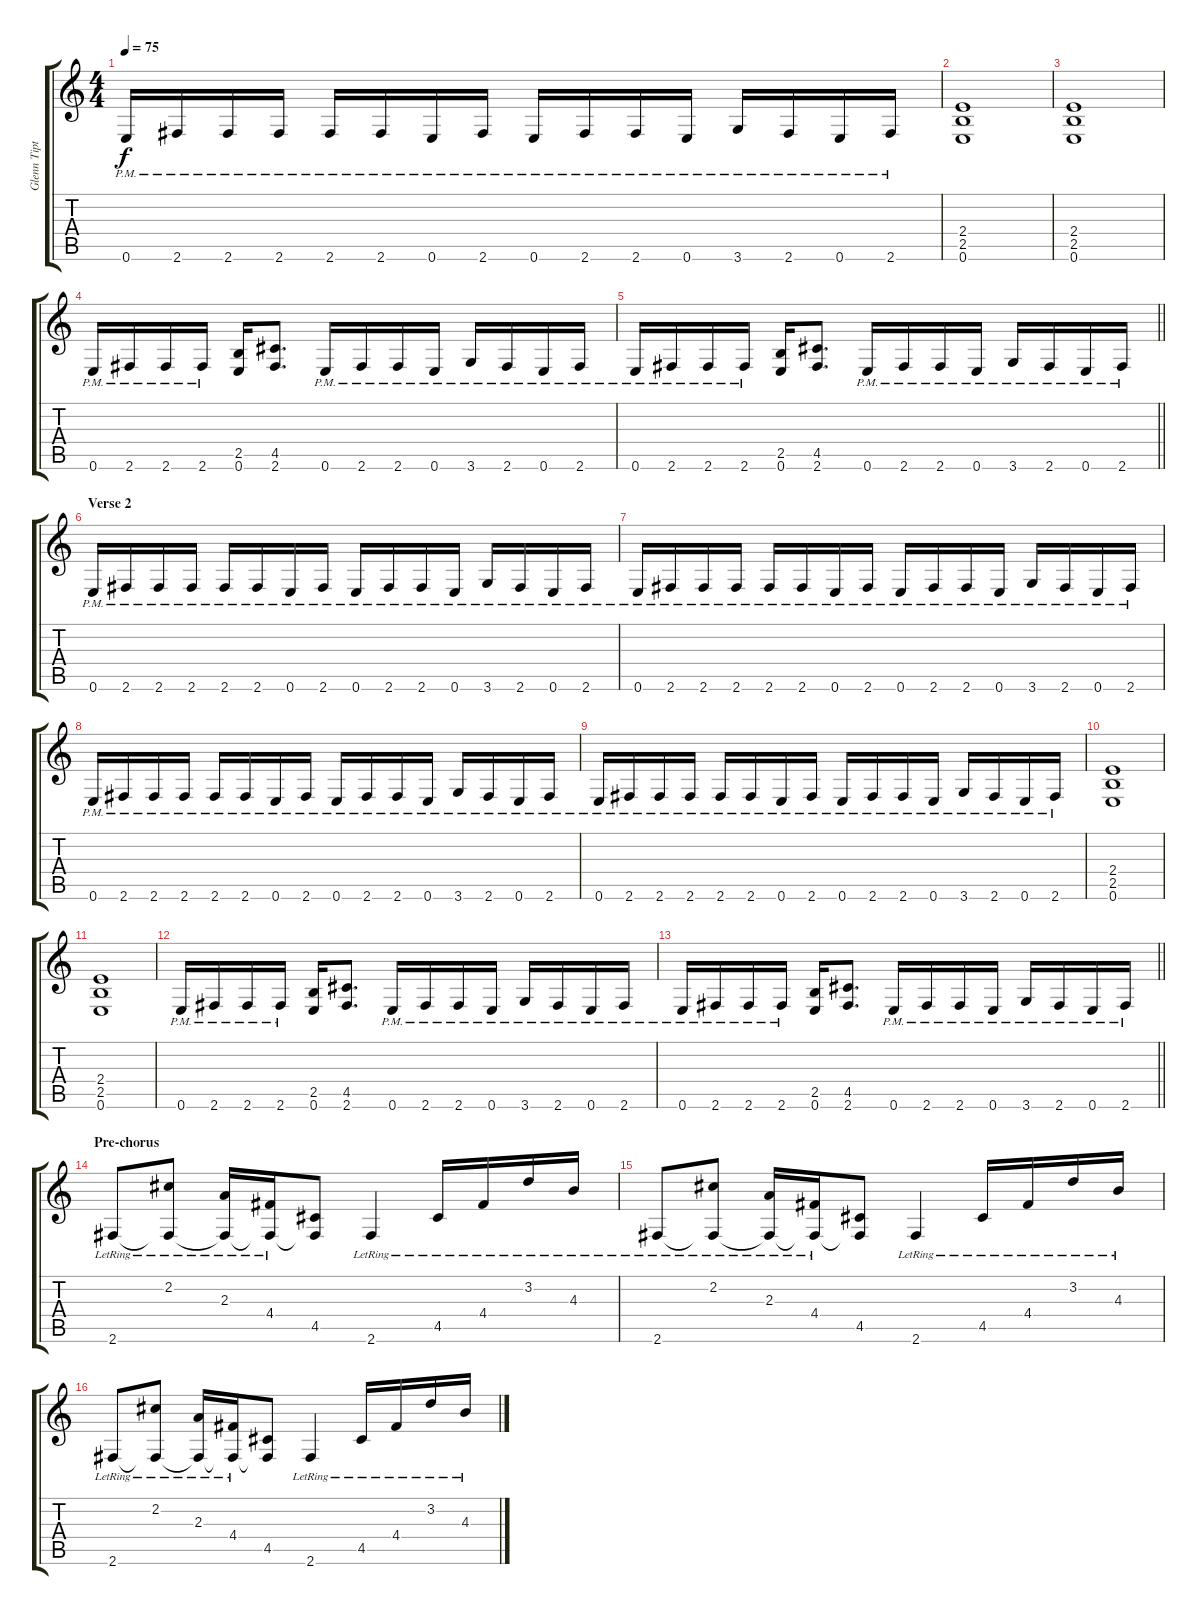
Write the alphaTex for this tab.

\track ("Glenn Tipton" "Glenn Tipt") {instrument distortionguitar}
\staff {score tabs}
\tuning (E4 B3 G3 D3 A2 E2) {hide}
\ts (4 4)
\tempo 75
\clef g2
\ks c
0.6{pm}.16{dy f} 2.6{pm}.16 2.6{pm}.16 2.6{pm}.16 2.6{pm}.16 2.6{pm}.16 0.6{pm}.16 2.6{pm}.16 0.6{pm}.16 2.6{pm}.16 2.6{pm}.16 0.6{pm}.16 3.6{pm}.16 2.6{pm}.16 0.6{pm}.16 2.6{pm}.16 |
(2.4 2.5 0.6).1 |
(2.4 2.5 0.6).1 |
0.6{pm}.16 2.6{pm}.16 2.6{pm}.16 2.6{pm}.16 (2.5 0.6).16 (4.5 2.6).8{d} 0.6{pm}.16 2.6{pm}.16 2.6{pm}.16 0.6{pm}.16 3.6{pm}.16 2.6{pm}.16 0.6{pm}.16 2.6{pm}.16 |
\barLineRight lightlight
0.6{pm}.16 2.6{pm}.16 2.6{pm}.16 2.6{pm}.16 (2.5 0.6).16 (4.5 2.6).8{d} 0.6{pm}.16 2.6{pm}.16 2.6{pm}.16 0.6{pm}.16 3.6{pm}.16 2.6{pm}.16 0.6{pm}.16 2.6{pm}.16 |
\section ("" "Verse 2")
0.6{pm}.16 2.6{pm}.16 2.6{pm}.16 2.6{pm}.16 2.6{pm}.16 2.6{pm}.16 0.6{pm}.16 2.6{pm}.16 0.6{pm}.16 2.6{pm}.16 2.6{pm}.16 0.6{pm}.16 3.6{pm}.16 2.6{pm}.16 0.6{pm}.16 2.6{pm}.16 |
0.6{pm}.16 2.6{pm}.16 2.6{pm}.16 2.6{pm}.16 2.6{pm}.16 2.6{pm}.16 0.6{pm}.16 2.6{pm}.16 0.6{pm}.16 2.6{pm}.16 2.6{pm}.16 0.6{pm}.16 3.6{pm}.16 2.6{pm}.16 0.6{pm}.16 2.6{pm}.16 |
0.6{pm}.16 2.6{pm}.16 2.6{pm}.16 2.6{pm}.16 2.6{pm}.16 2.6{pm}.16 0.6{pm}.16 2.6{pm}.16 0.6{pm}.16 2.6{pm}.16 2.6{pm}.16 0.6{pm}.16 3.6{pm}.16 2.6{pm}.16 0.6{pm}.16 2.6{pm}.16 |
0.6{pm}.16 2.6{pm}.16 2.6{pm}.16 2.6{pm}.16 2.6{pm}.16 2.6{pm}.16 0.6{pm}.16 2.6{pm}.16 0.6{pm}.16 2.6{pm}.16 2.6{pm}.16 0.6{pm}.16 3.6{pm}.16 2.6{pm}.16 0.6{pm}.16 2.6{pm}.16 |
(2.4 2.5 0.6).1 |
(2.4 2.5 0.6).1 |
0.6{pm}.16 2.6{pm}.16 2.6{pm}.16 2.6{pm}.16 (2.5 0.6).16 (4.5 2.6).8{d} 0.6{pm}.16 2.6{pm}.16 2.6{pm}.16 0.6{pm}.16 3.6{pm}.16 2.6{pm}.16 0.6{pm}.16 2.6{pm}.16 |
\barLineRight lightlight
0.6{pm}.16 2.6{pm}.16 2.6{pm}.16 2.6{pm}.16 (2.5 0.6).16 (4.5 2.6).8{d} 0.6{pm}.16 2.6{pm}.16 2.6{pm}.16 0.6{pm}.16 3.6{pm}.16 2.6{pm}.16 0.6{pm}.16 2.6{pm}.16 |
\section ("" "Pre-chorus")
2.6{lr}.8{balance 6 instrument acousticguitarsteel} (2.2{lr} 2.6{t}).8 (2.3{lr} 2.6{t}).16 (4.4{lr} 2.6{t}).16 (4.5 2.6{t}).8 2.6{lr}.4 4.5{lr}.16 4.4{lr}.16 3.2{lr}.16 4.3{lr}.16 |
2.6{lr}.8 (2.2{lr} 2.6{t}).8 (2.3{lr} 2.6{t}).16 (4.4{lr} 2.6{t}).16 (4.5 2.6{t}).8 2.6{lr}.4 4.5{lr}.16 4.4{lr}.16 3.2{lr}.16 4.3{lr}.16 |
2.6{lr}.8 (2.2{lr} 2.6{t}).8 (2.3{lr} 2.6{t}).16 (4.4{lr} 2.6{t}).16 (4.5 2.6{t}).8 2.6{lr}.4 4.5{lr}.16 4.4{lr}.16 3.2{lr}.16 4.3{lr}.16
